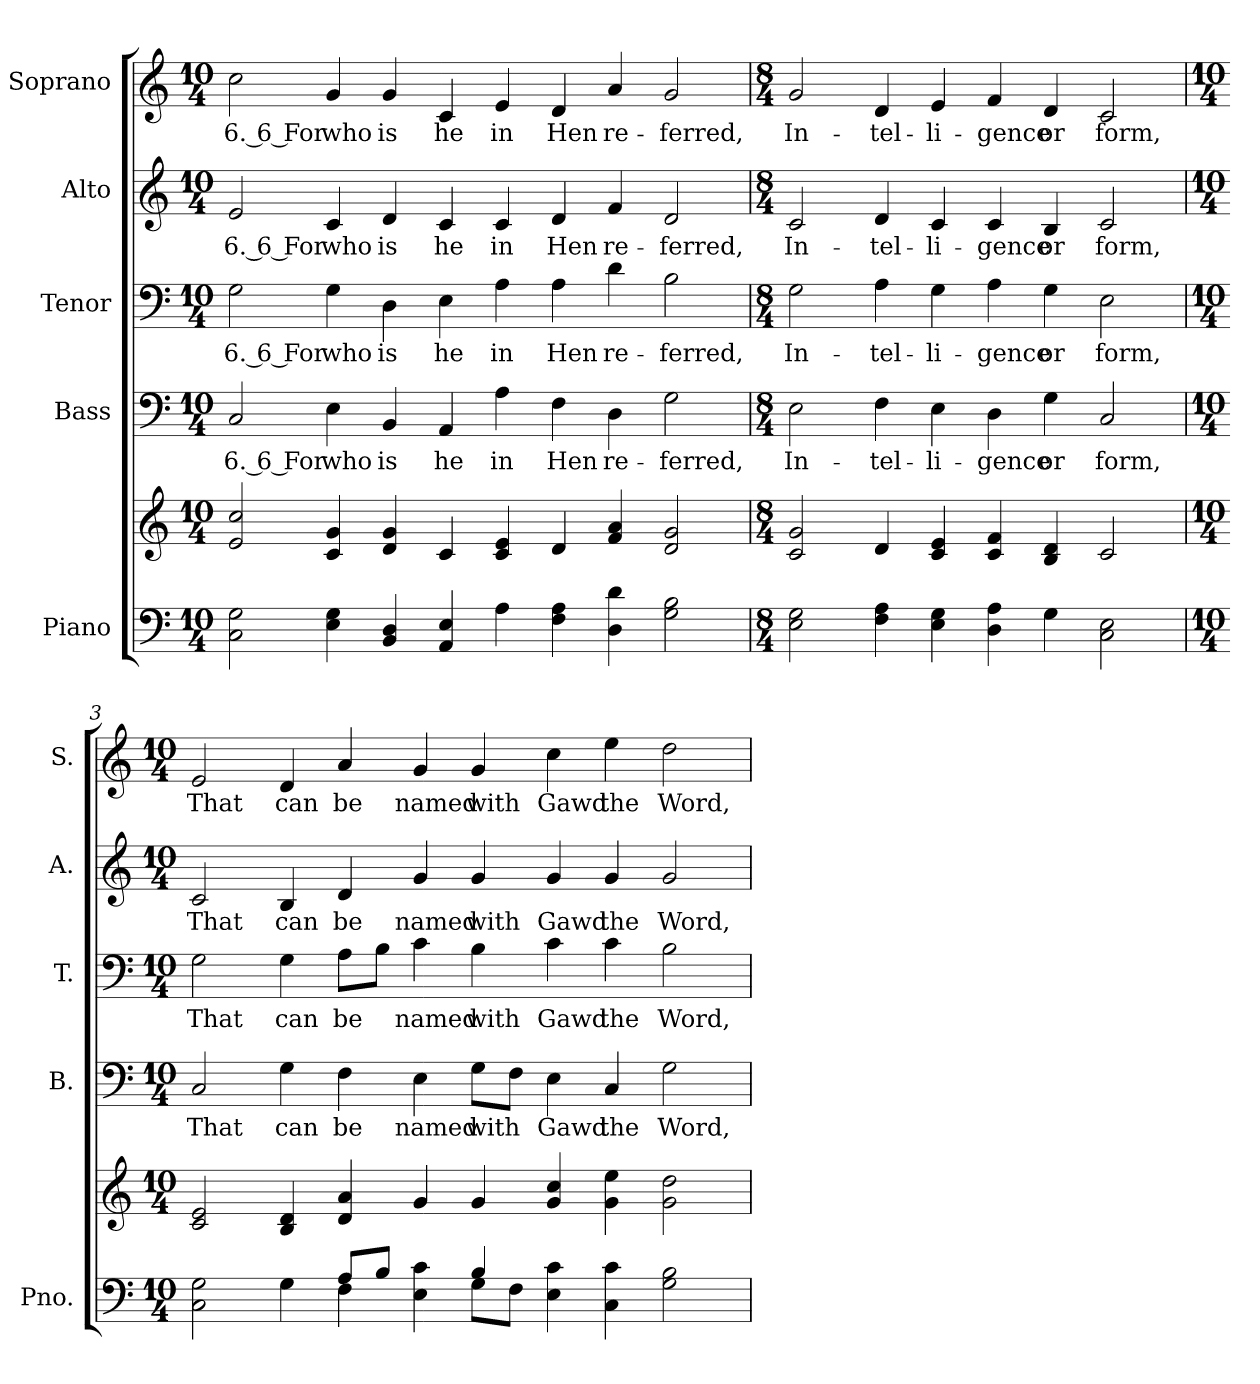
**kern	**kern	**kern	**text	**kern	**text	**kern	**text	**kern	**text
*part5	*part5	*part4	*part4	*part3	*part3	*part2	*part2	*part1	*part1
*staff6	*staff5	*staff4	*staff4	*staff3	*staff3	*staff2	*staff2	*staff1	*staff1
*I"Piano	*	*I"Bass	*	*I"Tenor	*	*I"Alto	*	*I"Soprano	*
*I'Pno.	*	*I'B.	*	*I'T.	*	*I'A.	*	*I'S.	*
!!LO:PB:g=z
*clefF4	*clefG2	*clefF4	*	*clefF4	*	*clefG2	*	*clefG2	*
*k[]	*k[]	*k[]	*	*k[]	*	*k[]	*	*k[]	*
*C:	*C:	*C:	*	*C:	*	*C:	*	*C:	*
*M10/4	*M10/4	*M10/4	*	*M10/4	*	*M10/4	*	*M10/4	*
*MM150	*MM150	*MM150	*	*MM150	*	*MM150	*	*MM150	*
=1	=1	=1	=1	=1	=1	=1	=1	=1	=1
!	!	!	!LO:LY:b:color=#000000	!	!	!	!	!	!
!	!	!	!	!	!LO:LY:b:color=#000000	!	!	!	!
!	!	!	!	!	!	!	!LO:LY:b:color=#000000	!	!
!	!	!	!	!	!	!	!	!	!LO:LY:b:color=#000000
2Ci\ 2Gi	2ei/ 2cci	2Ci/	6. 6 For	2Gi\	6. 6 For	2ei/	6. 6 For	2cci\	6. 6 For
!	!	!	!LO:LY:b:color=#000000	!	!	!	!	!	!
!	!	!	!	!	!LO:LY:b:color=#000000	!	!	!	!
!	!	!	!	!	!	!	!LO:LY:b:color=#000000	!	!
!	!	!	!	!	!	!	!	!	!LO:LY:b:color=#000000
4Ei\ 4Gi	4ci/ 4gi	4Ei\	who	4Gi\	who	4ci/	who	4gi/	who
!	!	!	!LO:LY:b:color=#000000	!	!	!	!	!	!
!	!	!	!	!	!LO:LY:b:color=#000000	!	!	!	!
!	!	!	!	!	!	!	!LO:LY:b:color=#000000	!	!
!	!	!	!	!	!	!	!	!	!LO:LY:b:color=#000000
4BBi/ 4Di	4di/ 4gi	4BBi/	is	4Di\	is	4di/	is	4gi/	is
!	!	!	!LO:LY:b:color=#000000	!	!	!	!	!	!
!	!	!	!	!	!LO:LY:b:color=#000000	!	!	!	!
!	!	!	!	!	!	!	!LO:LY:b:color=#000000	!	!
!	!	!	!	!	!	!	!	!	!LO:LY:b:color=#000000
4AAi/ 4Ei	4ci/	4AAi/	he	4Ei\	he	4ci/	he	4ci/	he
!	!	!	!LO:LY:b:color=#000000	!	!	!	!	!	!
!	!	!	!	!	!LO:LY:b:color=#000000	!	!	!	!
!	!	!	!	!	!	!	!LO:LY:b:color=#000000	!	!
!	!	!	!	!	!	!	!	!	!LO:LY:b:color=#000000
4Ai\	4ci/ 4ei	4Ai\	in	4Ai\	in	4ci/	in	4ei/	in
!	!	!	!LO:LY:b:color=#000000	!	!	!	!	!	!
!	!	!	!	!	!LO:LY:b:color=#000000	!	!	!	!
!	!	!	!	!	!	!	!LO:LY:b:color=#000000	!	!
!	!	!	!	!	!	!	!	!	!LO:LY:b:color=#000000
4Fi\ 4Ai	4di/	4Fi\	Hen	4Ai\	Hen	4di/	Hen	4di/	Hen
!	!	!	!LO:LY:b:color=#000000	!	!	!	!	!	!
!	!	!	!	!	!LO:LY:b:color=#000000	!	!	!	!
!	!	!	!	!	!	!	!LO:LY:b:color=#000000	!	!
!	!	!	!	!	!	!	!	!	!LO:LY:b:color=#000000
4Di\ 4di	4fi/ 4ai	4Di\	re-	4di\	re-	4fi/	re-	4ai/	re-
!	!	!	!LO:LY:b:color=#000000	!	!	!	!	!	!
!	!	!	!	!	!LO:LY:b:color=#000000	!	!	!	!
!	!	!	!	!	!	!	!LO:LY:b:color=#000000	!	!
!	!	!	!	!	!	!	!	!	!LO:LY:b:color=#000000
2Gi\ 2Bi	2di/ 2gi	2Gi\	-ferred,	2Bi\	-ferred,	2di/	-ferred,	2gi/	-ferred,
=2	=2	=2	=2	=2	=2	=2	=2	=2	=2
*M8/4	*M8/4	*M8/4	*	*M8/4	*	*M8/4	*	*M8/4	*
!	!	!	!LO:LY:b:color=#000000	!	!	!	!	!	!
!	!	!	!	!	!LO:LY:b:color=#000000	!	!	!	!
!	!	!	!	!	!	!	!LO:LY:b:color=#000000	!	!
!	!	!	!	!	!	!	!	!	!LO:LY:b:color=#000000
2Ei\ 2Gi	2ci/ 2gi	2Ei\	In-	2Gi\	In-	2ci/	In-	2gi/	In-
!	!	!	!LO:LY:b:color=#000000	!	!	!	!	!	!
!	!	!	!	!	!LO:LY:b:color=#000000	!	!	!	!
!	!	!	!	!	!	!	!LO:LY:b:color=#000000	!	!
!	!	!	!	!	!	!	!	!	!LO:LY:b:color=#000000
4Fi\ 4Ai	4di/	4Fi\	-tel-	4Ai\	-tel-	4di/	-tel-	4di/	-tel-
!	!	!	!LO:LY:b:color=#000000	!	!	!	!	!	!
!	!	!	!	!	!LO:LY:b:color=#000000	!	!	!	!
!	!	!	!	!	!	!	!LO:LY:b:color=#000000	!	!
!	!	!	!	!	!	!	!	!	!LO:LY:b:color=#000000
4Ei\ 4Gi	4ci/ 4ei	4Ei\	-li-	4Gi\	-li-	4ci/	-li-	4ei/	-li-
!	!	!	!LO:LY:b:color=#000000	!	!	!	!	!	!
!	!	!	!	!	!LO:LY:b:color=#000000	!	!	!	!
!	!	!	!	!	!	!	!LO:LY:b:color=#000000	!	!
!	!	!	!	!	!	!	!	!	!LO:LY:b:color=#000000
4Di\ 4Ai	4ci/ 4fi	4Di\	-gence	4Ai\	-gence	4ci/	-gence	4fi/	-gence
!	!	!	!LO:LY:b:color=#000000	!	!	!	!	!	!
!	!	!	!	!	!LO:LY:b:color=#000000	!	!	!	!
!	!	!	!	!	!	!	!LO:LY:b:color=#000000	!	!
!	!	!	!	!	!	!	!	!	!LO:LY:b:color=#000000
4Gi\	4Bi/ 4di	4Gi\	or	4Gi\	or	4Bi/	or	4di/	or
!	!	!	!LO:LY:b:color=#000000	!	!	!	!	!	!
!	!	!	!	!	!LO:LY:b:color=#000000	!	!	!	!
!	!	!	!	!	!	!	!LO:LY:b:color=#000000	!	!
!	!	!	!	!	!	!	!	!	!LO:LY:b:color=#000000
2Ci\ 2Ei	2ci/	2Ci/	form,	2Ei\	form,	2ci/	form,	2ci/	form,
!!LO:PB:g=z
=3	=3	=3	=3	=3	=3	=3	=3	=3	=3
*M10/4	*M10/4	*M10/4	*	*M10/4	*	*M10/4	*	*M10/4	*
*^	*	*	*	*	*	*	*	*	*
!	!	!	!	!LO:LY:b:color=#000000	!	!	!	!	!	!
!	!	!	!	!	!	!LO:LY:b:color=#000000	!	!	!	!
!	!	!	!	!	!	!	!	!LO:LY:b:color=#000000	!	!
!	!	!	!	!	!	!	!	!	!	!LO:LY:b:color=#000000
2Ci\ 2Gi	2ryy	2ci/ 2ei	2Ci/	That	2Gi\	That	2ci/	That	2ei/	That
!	!	!	!	!LO:LY:b:color=#000000	!	!	!	!	!	!
!	!	!	!	!	!	!LO:LY:b:color=#000000	!	!	!	!
!	!	!	!	!	!	!	!	!LO:LY:b:color=#000000	!	!
!	!	!	!	!	!	!	!	!	!	!LO:LY:b:color=#000000
4Gi\	4ryy	4Bi/ 4di	4Gi\	can	4Gi\	can	4Bi/	can	4di/	can
!	!	!	!	!LO:LY:b:color=#000000	!	!	!	!	!	!
!	!	!	!	!	!	!LO:LY:b:color=#000000	!	!	!	!
!	!	!	!	!	!	!	!	!LO:LY:b:color=#000000	!	!
!	!	!	!	!	!	!	!	!	!	!LO:LY:b:color=#000000
8Ai/L	4Fi\	4di/ 4ai	4Fi\	be	8Ai\L	be	4di/	be	4ai/	be
8Bi/J	.	.	.	.	8Bi\J	.	.	.	.	.
!	!	!	!	!LO:LY:b:color=#000000	!	!	!	!	!	!
!	!	!	!	!	!	!LO:LY:b:color=#000000	!	!	!	!
!	!	!	!	!	!	!	!	!LO:LY:b:color=#000000	!	!
!	!	!	!	!	!	!	!	!	!	!LO:LY:b:color=#000000
4Ei\ 4ci	4ryy	4gi/	4Ei\	named	4ci\	named	4gi/	named	4gi/	named
!	!	!	!	!LO:LY:b:color=#000000	!	!	!	!	!	!
!	!	!	!	!	!	!LO:LY:b:color=#000000	!	!	!	!
!	!	!	!	!	!	!	!	!LO:LY:b:color=#000000	!	!
!	!	!	!	!	!	!	!	!	!	!LO:LY:b:color=#000000
4Bi/	8Gi\L	4gi/	8Gi\L	with	4Bi\	with	4gi/	with	4gi/	with
.	8Fi\J	.	8Fi\J	.	.	.	.	.	.	.
!	!	!	!	!LO:LY:b:color=#000000	!	!	!	!	!	!
!	!	!	!	!	!	!LO:LY:b:color=#000000	!	!	!	!
!	!	!	!	!	!	!	!	!LO:LY:b:color=#000000	!	!
!	!	!	!	!	!	!	!	!	!	!LO:LY:b:color=#000000
4Ei\ 4ci	2ryy	4gi/ 4cci	4Ei\	Gawd	4ci\	Gawd	4gi/	Gawd	4cci\	Gawd
!	!	!	!	!LO:LY:b:color=#000000	!	!	!	!	!	!
!	!	!	!	!	!	!LO:LY:b:color=#000000	!	!	!	!
!	!	!	!	!	!	!	!	!LO:LY:b:color=#000000	!	!
!	!	!	!	!	!	!	!	!	!	!LO:LY:b:color=#000000
4Ci\ 4ci	.	4gi\ 4eei	4Ci/	the	4ci\	the	4gi/	the	4eei\	the
!	!	!	!	!LO:LY:b:color=#000000	!	!	!	!	!	!
!	!	!	!	!	!	!LO:LY:b:color=#000000	!	!	!	!
!	!	!	!	!	!	!	!	!LO:LY:b:color=#000000	!	!
!	!	!	!	!	!	!	!	!	!	!LO:LY:b:color=#000000
2Gi\ 2Bi	2ryy	2gi\ 2ddi	2Gi\	Word,	2Bi\	Word,	2gi/	Word,	2ddi\	Word,
*v	*v	*	*	*	*	*	*	*	*	*
=	=	=	=	=	=	=	=	=	=
*-	*-	*-	*-	*-	*-	*-	*-	*-	*-
